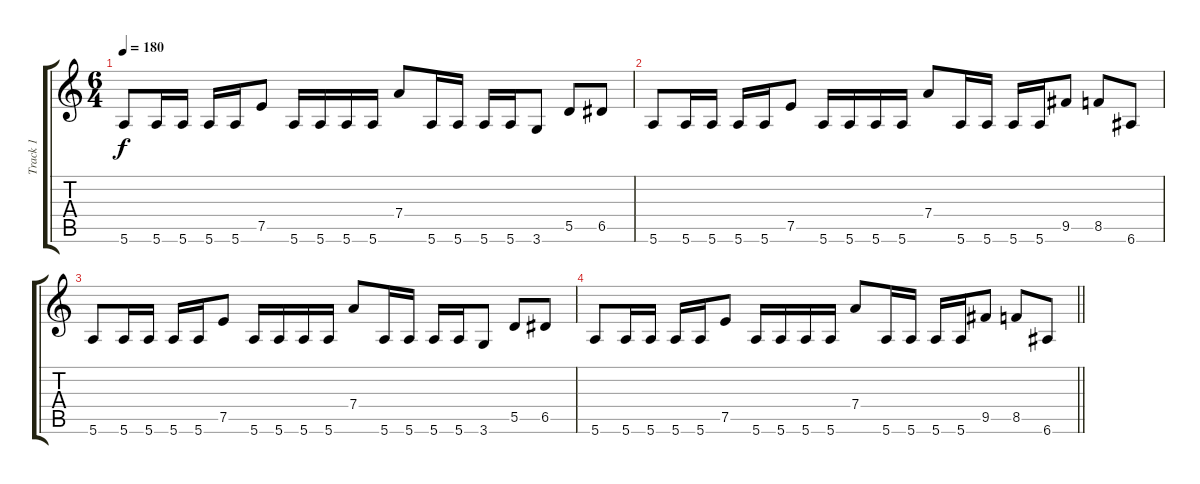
\track ("Track 1" "Track 1") {instrument overdrivenguitar}
\staff {score tabs}
\tuning (E4 B3 G3 D3 A2 E2) {hide}
\ts (6 4)
\tempo 180
\clef g2
\ks c
5.6.8{dy f} 5.6.16 5.6.16 5.6.16 5.6.16 7.5.8 5.6.16 5.6.16 5.6.16 5.6.16 7.4.8 5.6.16 5.6.16 5.6.16 5.6.16 3.6.8 5.5.8 6.5.8 |
5.6.8 5.6.16 5.6.16 5.6.16 5.6.16 7.5.8 5.6.16 5.6.16 5.6.16 5.6.16 7.4.8 5.6.16 5.6.16 5.6.16 5.6.16 9.5.8 8.5.8 6.6.8 |
5.6.8 5.6.16 5.6.16 5.6.16 5.6.16 7.5.8 5.6.16 5.6.16 5.6.16 5.6.16 7.4.8 5.6.16 5.6.16 5.6.16 5.6.16 3.6.8 5.5.8 6.5.8 |
\barLineRight lightlight
5.6.8 5.6.16 5.6.16 5.6.16 5.6.16 7.5.8 5.6.16 5.6.16 5.6.16 5.6.16 7.4.8 5.6.16 5.6.16 5.6.16 5.6.16 9.5.8 8.5.8 6.6.8
